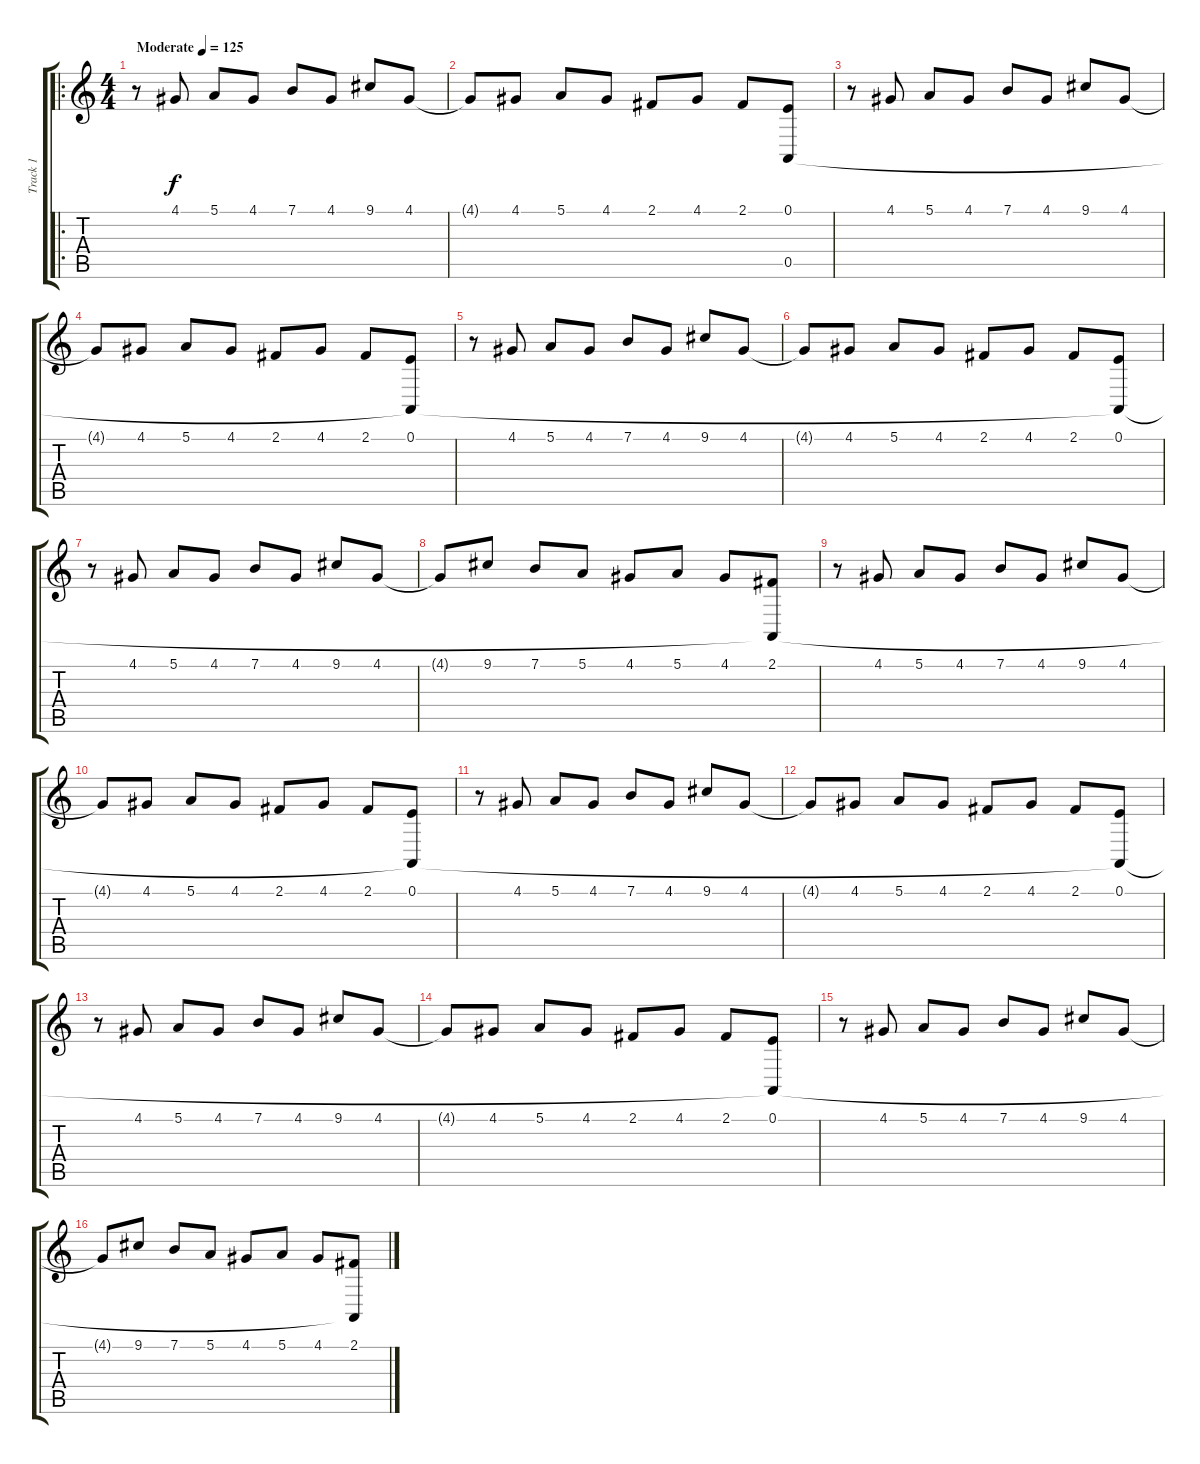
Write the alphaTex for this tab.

\track ("Track 1" "Track 1") {instrument musicbox}
\staff {score tabs}
\tuning (E4 B3 G3 D3 A2 E2) {hide}
\ro
\ts (4 4)
\tempo (125 "Moderate")
\clef g2
\ks c
r.8{dy f instrument musicbox} 4.1.8 5.1.8 4.1.8 7.1.8 4.1.8 9.1.8 4.1.8 |
4.1{t}.8 4.1.8 5.1.8 4.1.8 2.1.8 4.1.8 2.1.8 (0.1 0.5).8 |
r.8 4.1.8 5.1.8 4.1.8 7.1.8 4.1.8 9.1.8 4.1.8 |
4.1{t}.8 4.1.8 5.1.8 4.1.8 2.1.8 4.1.8 2.1.8 (0.1 0.5{t}).8 |
r.8 4.1.8 5.1.8 4.1.8 7.1.8 4.1.8 9.1.8 4.1.8 |
4.1{t}.8 4.1.8 5.1.8 4.1.8 2.1.8 4.1.8 2.1.8 (0.1 0.5{t}).8 |
r.8 4.1.8 5.1.8 4.1.8 7.1.8 4.1.8 9.1.8 4.1.8 |
4.1{t}.8 9.1.8 7.1.8 5.1.8 4.1.8 5.1.8 4.1.8 (2.1 0.5{t}).8 |
r.8 4.1.8 5.1.8 4.1.8 7.1.8 4.1.8 9.1.8 4.1.8 |
4.1{t}.8 4.1.8 5.1.8 4.1.8 2.1.8 4.1.8 2.1.8 (0.1 0.5{t}).8 |
r.8 4.1.8 5.1.8 4.1.8 7.1.8 4.1.8 9.1.8 4.1.8 |
4.1{t}.8 4.1.8 5.1.8 4.1.8 2.1.8 4.1.8 2.1.8 (0.1 0.5{t}).8 |
r.8 4.1.8 5.1.8 4.1.8 7.1.8 4.1.8 9.1.8 4.1.8 |
4.1{t}.8 4.1.8 5.1.8 4.1.8 2.1.8 4.1.8 2.1.8 (0.1 0.5{t}).8 |
r.8 4.1.8 5.1.8 4.1.8 7.1.8 4.1.8 9.1.8 4.1.8 |
4.1{t}.8 9.1.8 7.1.8 5.1.8 4.1.8 5.1.8 4.1.8 (2.1 0.5{t}).8
